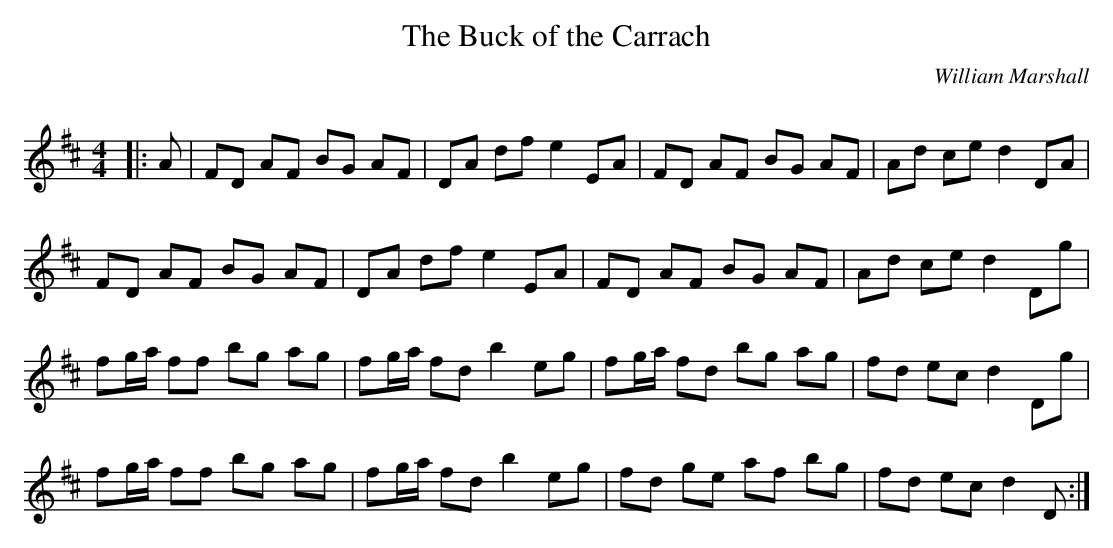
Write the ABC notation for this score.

X:1
T: The Buck of the Carrach
C:William Marshall
Q: 232
K:D
M:4/4
L:1/8
|:A|FD AF BG AF|DA df e2 EA|FD AF BG AF|Ad ce d2 DA|
FD AF BG AF|DA df e2 EA|FD AF BG AF|Ad ce d2 Dg|
fg1/2a1/2 ff bg ag|fg1/2a1/2 fd b2 eg|fg1/2a1/2 fd bg ag|fd ec d2 Dg|
fg1/2a1/2 ff bg ag|fg1/2a1/2 fd b2 eg|fd ge af bg|fd ec d2 D:|
